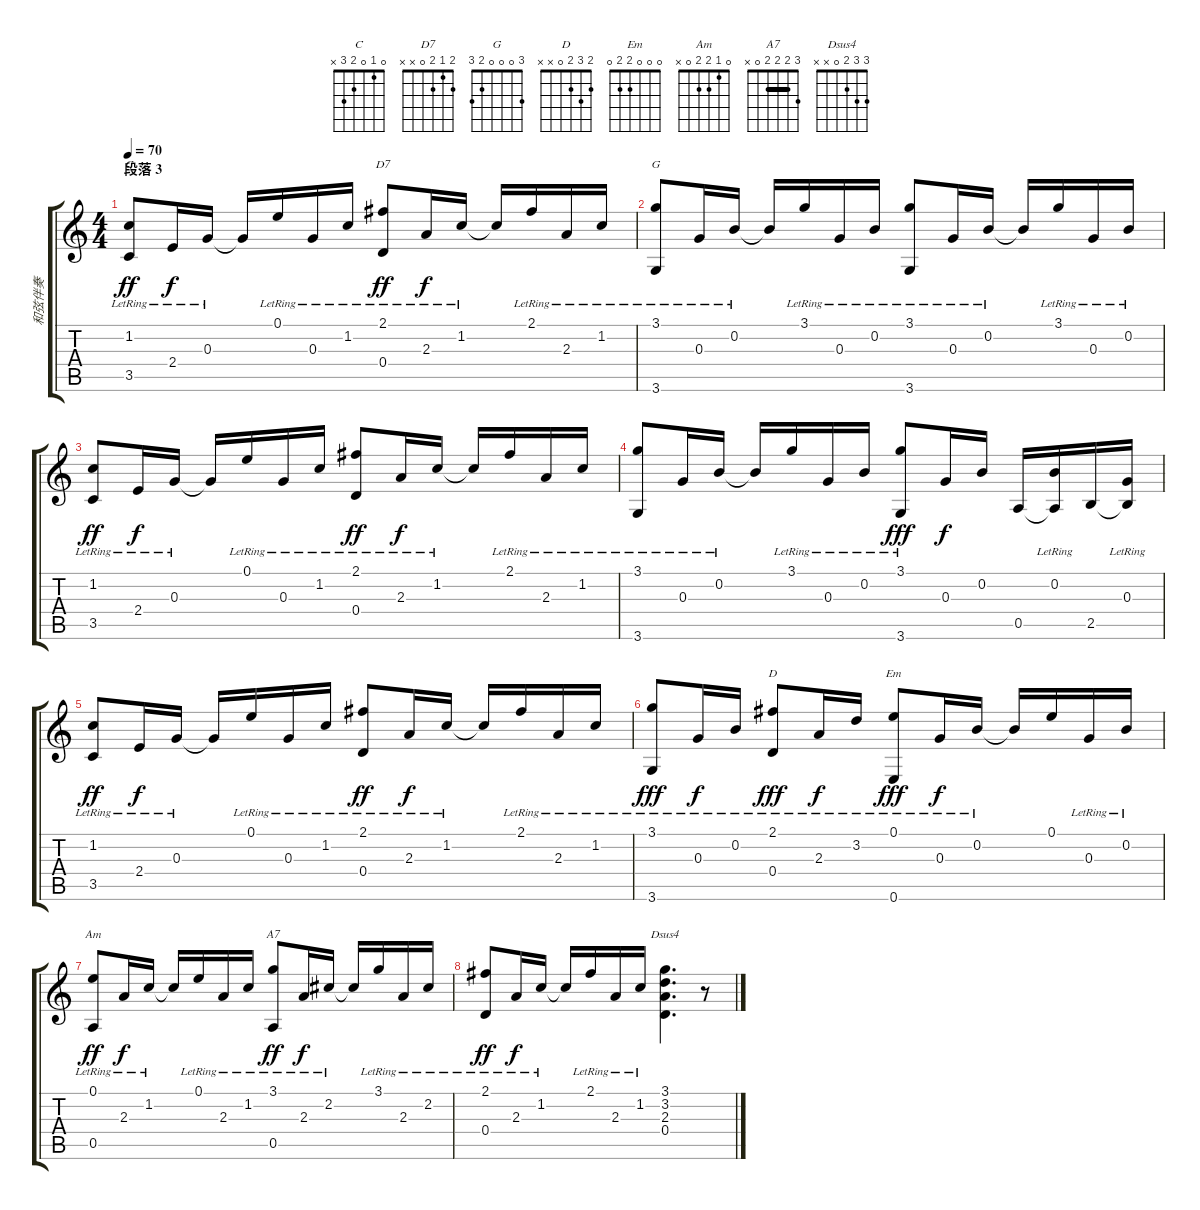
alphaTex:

\track ("和弦伴奏" "和弦伴奏") {instrument acousticguitarsteel}
\staff {score tabs}
\tuning (E4 B3 G3 D3 A2 E2) {hide}
\chord ("C" 0 1 0 2 3 x)
\chord ("D7" 2 1 2 0 x x)
\chord ("G" 3 0 0 0 2 3)
\chord ("D" 2 3 2 0 x x)
\chord ("Em" 0 0 0 2 2 0)
\chord ("Am" 0 1 2 2 0 x)
\chord ("A7" 3 2 2 2 0 x) {barre 2}
\chord ("Dsus4" 3 3 2 0 x x)
\ts (4 4)
\section ("" "段落 3")
\tempo 70
\clef g2
\ks c
(1.2{lr} 3.5{lr}).8{ch "C" dy ff} 2.4{lr}.16{dy f} 0.3{lr}.16 0.3{t}.16{beam Up} 0.1{lr}.16{beam Up} 0.3{lr}.16{beam Up} 1.2{lr}.16{beam Up} (2.1{lr} 0.4{lr}).8{ch "D7" dy ff beam Up} 2.3{lr}.16{dy f beam Up} 1.2{lr}.16{beam Up} 1.2{t}.16{beam Up} 2.1{lr}.16{beam Up} 2.3{lr}.16{beam Up} 1.2{lr}.16{beam Up} |
(3.1{lr} 3.6{lr}).8{ch "G"} 0.3{lr}.16 0.2{lr}.16 0.2{t}.16{beam Up} 3.1{lr}.16{beam Up} 0.3{lr}.16{beam Up} 0.2{lr}.16{beam Up} (3.1{lr} 3.6{lr}).8 0.3{lr}.16 0.2{lr}.16 0.2{t}.16{beam Up} 3.1{lr}.16{beam Up} 0.3{lr}.16{beam Up} 0.2{lr}.16{beam Up} |
(1.2{lr} 3.5{lr}).8{dy ff} 2.4{lr}.16{dy f} 0.3{lr}.16 0.3{t}.16{beam Up} 0.1{lr}.16{beam Up} 0.3{lr}.16{beam Up} 1.2{lr}.16{beam Up} (2.1{lr} 0.4{lr}).8{dy ff beam Up} 2.3{lr}.16{dy f beam Up} 1.2{lr}.16{beam Up} 1.2{t}.16{beam Up} 2.1{lr}.16{beam Up} 2.3{lr}.16{beam Up} 1.2{lr}.16{beam Up} |
(3.1{lr} 3.6{lr}).8 0.3{lr}.16 0.2{lr}.16 0.2{t}.16{beam Up} 3.1{lr}.16{beam Up} 0.3{lr}.16{beam Up} 0.2{lr}.16{beam Up} (3.1 3.6{lr}).8{dy fff} 0.3.16{dy f} 0.2.16 0.5.16 (0.2{lr} 0.5{t}).16 2.5.16 (0.3{lr} 2.5{t}).16 |
(1.2{lr} 3.5{lr}).8{dy ff} 2.4{lr}.16{dy f} 0.3{lr}.16 0.3{t}.16{beam Up} 0.1{lr}.16{beam Up} 0.3{lr}.16{beam Up} 1.2{lr}.16{beam Up} (2.1{lr} 0.4{lr}).8{dy ff beam Up} 2.3{lr}.16{dy f beam Up} 1.2{lr}.16{beam Up} 1.2{t}.16{beam Up} 2.1{lr}.16{beam Up} 2.3{lr}.16{beam Up} 1.2{lr}.16{beam Up} |
(3.1{lr} 3.6{lr}).8{dy fff} 0.3{lr}.16{dy f} 0.2{lr}.16 (2.1{lr} 0.4{lr}).8{ch "D" dy fff beam Up} 2.3{lr}.16{dy f beam Up} 3.2{lr}.16{beam Up} (0.1{lr} 0.6{lr}).8{ch "Em" dy fff} 0.3{lr}.16{dy f} 0.2{lr}.16 0.2{t}.16{beam Up} 0.1.16{beam Up} 0.3{lr}.16{beam Up} 0.2{lr}.16{beam Up} |
(0.1{lr} 0.5{lr}).8{ch "Am" dy ff} 2.3{lr}.16{dy f} 1.2{lr}.16 1.2{t}.16{beam Up} 0.1{lr}.16{beam Up} 2.3{lr}.16{beam Up} 1.2{lr}.16{beam Up} (3.1{lr} 0.5{lr}).8{ch "A7" dy ff} 2.3{lr}.16{dy f} 2.2{lr}.16 2.2{t}.16{beam Up} 3.1{lr}.16{beam Up} 2.3{lr}.16{beam Up} 2.2{lr}.16{beam Up} |
(2.1{lr} 0.4{lr}).8{dy ff beam Up} 2.3{lr}.16{dy f beam Up} 1.2{lr}.16{beam Up} 1.2{t}.16{beam Up} 2.1{lr}.16{beam Up} 2.3{lr}.16{beam Up} 1.2{lr}.16{beam Up} (3.1 3.2 2.3 0.4).4{d ch "Dsus4"} r.8
